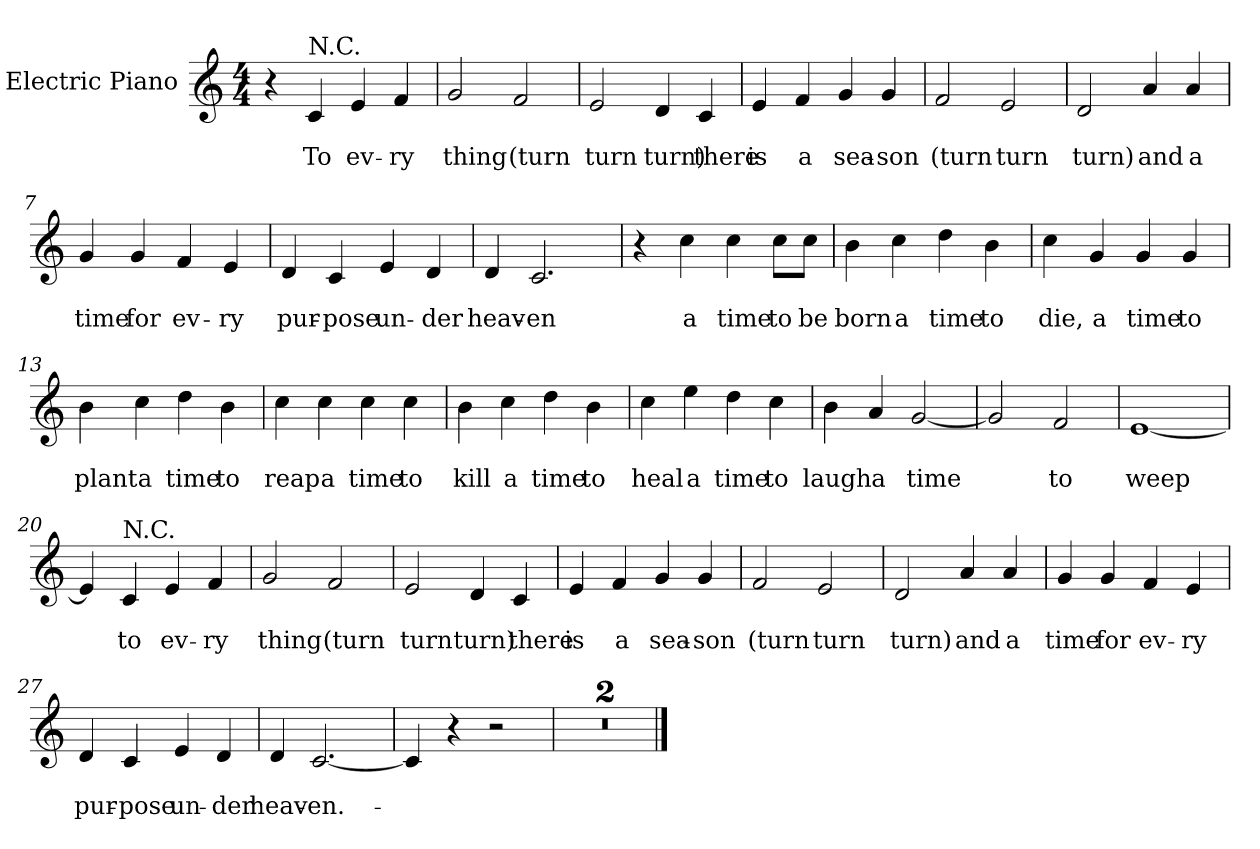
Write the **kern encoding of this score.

**kern	**text	**text
*part1	*part1	*part1
*staff1	*staff1	*staff1
*I"Electric Piano	*	*
*I'E.Pno	*	*
*clefG2	*	*
*k[]	*	*
*C:	*	*
*M4/4	*	*
=1	=1	=1
4r	.	.
!LO:TX:a:t=N.C.	!	!
4c/	.	To
4e/	.	ev-
4f/	.	-ry
=2	=2	=2
2g/	.	thing
2f/	.	(turn
=3	=3	=3
2e/	.	turn
4d/	.	turn)
4c/	.	there
=4	=4	=4
4e/	.	is
4f/	.	a
4g/	.	sea-
4g/	.	-son
=5	=5	=5
2f/	.	(turn
2e/	.	turn
!!LO:LB:g=z
=6	=6	=6
2d/	.	turn)
4a/	.	and
4a/	.	a
=7	=7	=7
4g/	.	time
4g/	.	for
4f/	.	ev-
4e/	.	-ry
=8	=8	=8
4d/	.	pur-
4c/	.	-pose
4e/	.	un-
4d/	.	-der
=9	=9	=9
4d/	.	heav-
2.c/	.	-en
=10	=10	=10
4r	.	.
4cc\	.	a
4cc\	.	time
8cc\L	.	to
8cc\J	.	be
!!LO:LB:g=z
=11	=11	=11
4b\	.	born
4cc\	.	a
4dd\	.	time
4b\	.	to
=12	=12	=12
4cc\	.	die,
4g/	.	a
4g/	.	time
4g/	.	to
=13	=13	=13
4b\	.	plant
4cc\	.	a
4dd\	.	time
4b\	.	to
=14	=14	=14
4cc\	.	reap
4cc\	.	a
4cc\	.	time
4cc\	.	to
!!LO:LB:g=z
=15	=15	=15
4b\	.	kill
4cc\	.	a
4dd\	.	time
4b\	.	to
=16	=16	=16
4cc\	.	heal
4ee\	.	a
4dd\	.	time
4cc\	.	to
=17	=17	=17
4b\	.	laugh
4a/	.	a
[2g/	.	time
=18	=18	=18
2g/]	.	.
2f/	.	to
=19	=19	=19
[1e	.	weep
=20	=20	=20
4e/]	.	.
!LO:TX:a:t=N.C.	!	!
4c/	.	to
4e/	.	ev-
4f/	.	-ry
!!LO:LB:g=z
=21	=21	=21
2g/	.	thing
2f/	.	(turn
=22	=22	=22
2e/	.	turn
4d/	.	turn)
4c/	.	there
=23	=23	=23
4e/	.	is
4f/	.	a
4g/	.	sea-
4g/	.	-son
=24	=24	=24
2f/	.	(turn
2e/	.	turn
=25	=25	=25
2d/	.	turn)
4a/	.	and
4a/	.	a
!!LO:LB:g=z
=26	=26	=26
4g/	.	time
4g/	.	for
4f/	.	ev-
4e/	.	-ry
=27	=27	=27
4d/	.	pur-
4c/	.	-pose
4e/	.	un-
4d/	.	-der
=28	=28	=28
4d/	.	heav-
[2.c/	.	-en.-
=29	=29	=29
4c/]	.	.
4r	.	.
2r	.	.
=30	=30	=30
1r	.	.
=31	=31	=31
1r	.	.
==	==	==
*-	*-	*-
